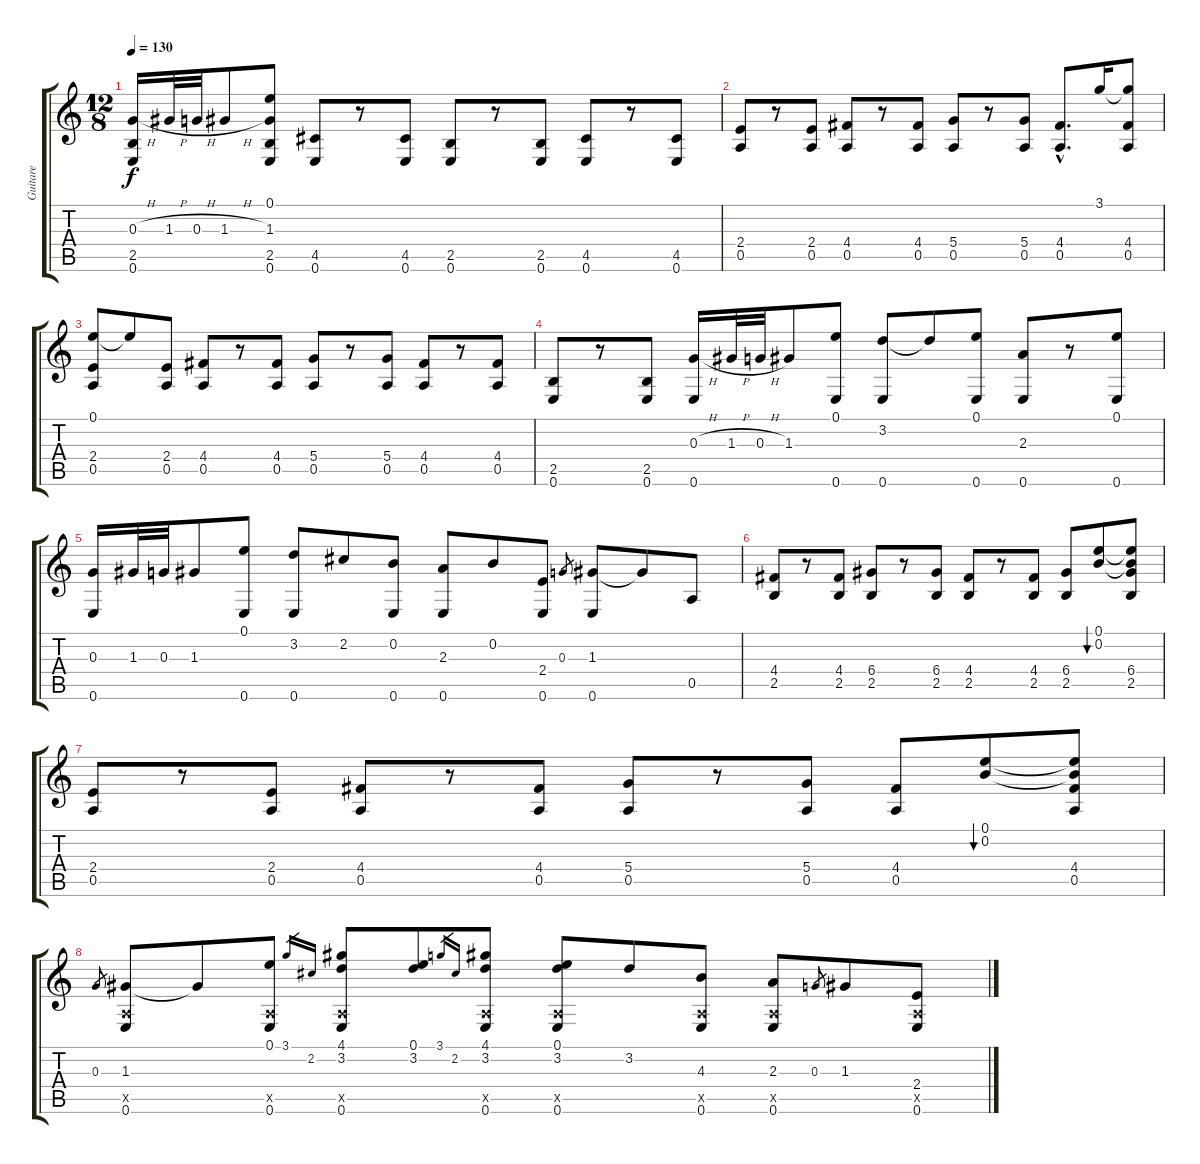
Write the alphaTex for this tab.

\track ("Guitare" "Guitare") {instrument acousticguitarsteel}
\staff {score tabs}
\tuning (E4 B3 G3 D3 A2 E2) {hide}
\ts (12 8)
\tempo 130
\clef g2
\ks c
(0.3{h} 2.5 0.6).16{dy f} 1.3{h}.32 0.3{h}.32 1.3{h}.8 (0.1 1.3 2.5 0.6).8 (4.5 0.6).8 r.8 (4.5 0.6).8 (2.5 0.6).8 r.8 (2.5 0.6).8 (4.5 0.6).8 r.8 (4.5 0.6).8 |
(2.4 0.5).8 r.8 (2.4 0.5).8 (4.4 0.5).8 r.8 (4.4 0.5).8 (5.4 0.5).8 r.8 (5.4 0.5).8 (4.4{hac} 0.5{hac}).8{d} 3.1.16 (3.1{t} 4.4 0.5).8 |
(0.1 2.4 0.5).8 0.1{t}.8 (2.4 0.5).8 (4.4 0.5).8 r.8 (4.4 0.5).8 (5.4 0.5).8 r.8 (5.4 0.5).8 (4.4 0.5).8 r.8 (4.4 0.5).8 |
(2.5 0.6).8 r.8 (2.5 0.6).8 (0.3{h} 0.6).16 1.3{h}.32 0.3{h}.32 1.3.8 (0.1 0.6).8 (3.2 0.6).8 3.2{t}.8 (0.1 0.6).8 (2.3 0.6).8 r.8 (0.1 0.6).8 |
(0.3 0.6).16 1.3.32 0.3.32 1.3.8 (0.1 0.6).8 (3.2 0.6).8 2.2.8 (0.2 0.6).8 (2.3 0.6).8 0.2.8 (2.4 0.6).8 0.3.8{gr} (1.3 0.6).8 1.3{t}.8 0.5.8 |
(4.4 2.5).8 r.8 (4.4 2.5).8 (6.4 2.5).8 r.8 (6.4 2.5).8 (4.4 2.5).8 r.8 (4.4 2.5).8 (6.4 2.5).8 (0.1 0.2).8{bu 120} (0.1{t} 0.2{t} 6.4 2.5).8 |
(2.4 0.5).8 r.8 (2.4 0.5).8 (4.4 0.5).8 r.8 (4.4 0.5).8 (5.4 0.5).8 r.8 (5.4 0.5).8 (4.4 0.5).8 (0.1 0.2).8{bu 120} (0.1{t} 0.2{t} 4.4 0.5).8 |
0.3.8{gr} (1.3 0.5{x} 0.6).8 1.3{t}.8 (0.1 0.5{x} 0.6).8 3.1.16{gr} 2.2.16{gr} (4.1 3.2 0.5{x} 0.6).8 (0.1 3.2).8 3.1.16{gr} 2.2.16{gr} (4.1 3.2 0.5{x} 0.6).8 (0.1 3.2 0.5{x} 0.6).8 3.2.8 (4.3 0.5{x} 0.6).8 (2.3 0.5{x} 0.6).8 0.3.8{gr} 1.3.8 (2.4 0.5{x} 0.6).8
